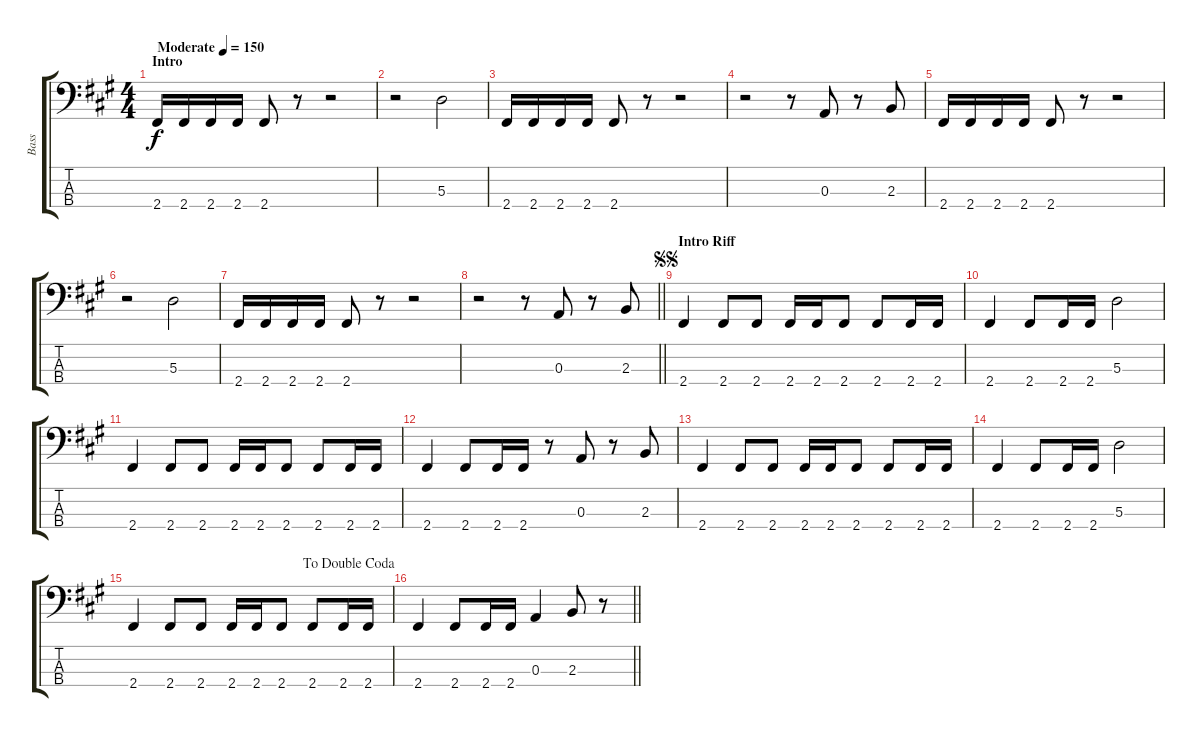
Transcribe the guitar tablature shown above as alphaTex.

\track ("Bass" "Bass") {instrument electricbassfinger}
\staff {score tabs}
\tuning (G2 D2 A1 E1) {hide}
\ts (4 4)
\section ("" "Intro")
\tempo (150 "Moderate")
\clef f4
\ks f#minor
2.4.16{dy f instrument electricbassfinger} 2.4.16 2.4.16 2.4.16 2.4.8 r.8 r.2 |
r.2 5.3.2 |
2.4.16 2.4.16 2.4.16 2.4.16 2.4.8 r.8 r.2 |
r.2 r.8 0.3.8 r.8 2.3.8 |
2.4.16 2.4.16 2.4.16 2.4.16 2.4.8 r.8 r.2 |
r.2 5.3.2 |
2.4.16 2.4.16 2.4.16 2.4.16 2.4.8 r.8 r.2 |
\barLineRight lightlight
r.2 r.8 0.3.8 r.8 2.3.8 |
\section ("" "Intro Riff")
\jump segnosegno
2.4.4 2.4.8 2.4.8 2.4.16 2.4.16 2.4.8 2.4.8 2.4.16 2.4.16 |
2.4.4 2.4.8 2.4.16 2.4.16 5.3.2 |
2.4.4 2.4.8 2.4.8 2.4.16 2.4.16 2.4.8 2.4.8 2.4.16 2.4.16 |
2.4.4 2.4.8 2.4.16 2.4.16 r.8 0.3.8 r.8 2.3.8 |
2.4.4 2.4.8 2.4.8 2.4.16 2.4.16 2.4.8 2.4.8 2.4.16 2.4.16 |
2.4.4 2.4.8 2.4.16 2.4.16 5.3.2 |
\jump dadoublecoda
2.4.4 2.4.8 2.4.8 2.4.16 2.4.16 2.4.8 2.4.8 2.4.16 2.4.16 |
\barLineRight lightlight
2.4.4 2.4.8 2.4.16 2.4.16 0.3.4 2.3.8 r.8
